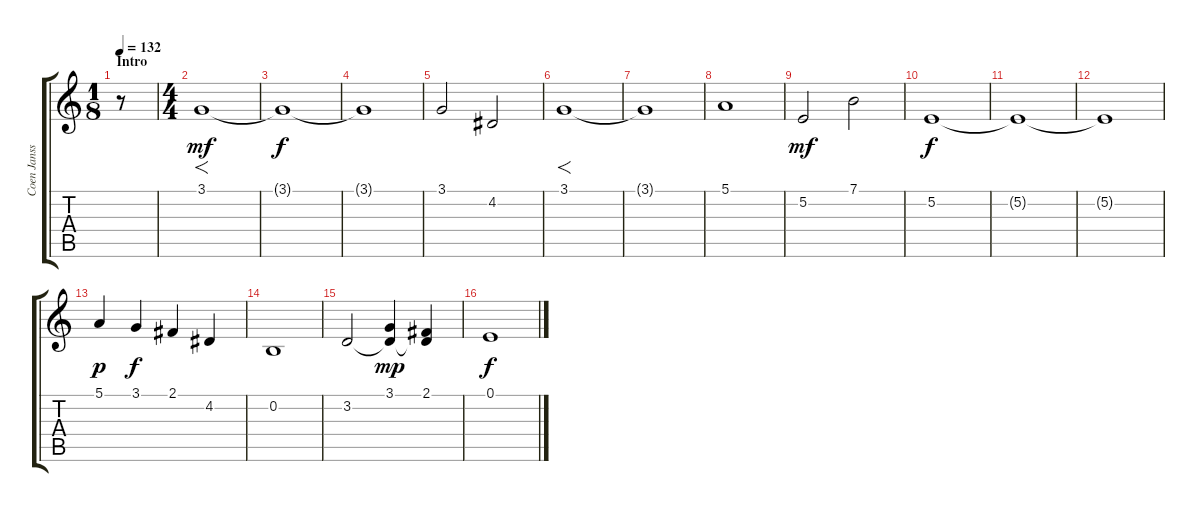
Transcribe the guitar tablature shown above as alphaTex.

\track ("Coen Janssen" "Coen Janss") {instrument frenchhorn}
\staff {score tabs}
\tuning (E4 B3 G3 D3 A2 E2) {hide}
\ts (1 8)
\section ("" "Intro")
\tempo 132
\clef g2
\ks c
r.8{dy mf instrument frenchhorn} |
\ts (4 4)
3.1.1{f} |
3.1{t}.1{dy f} |
3.1{t}.1 |
3.1.2 4.2.2 |
3.1.1{f} |
3.1{t}.1 |
5.1.1 |
5.2.2{dy mf} 7.1.2 |
5.2.1{dy f} |
5.2{t}.1 |
5.2{t}.1 |
5.1.4{dy p} 3.1.4{dy f} 2.1.4 4.2.4 |
0.2.1 |
3.2.2 (3.1 3.2{t}).4{dy mp} (2.1 3.2{t}).4 |
0.1.1{dy f}
